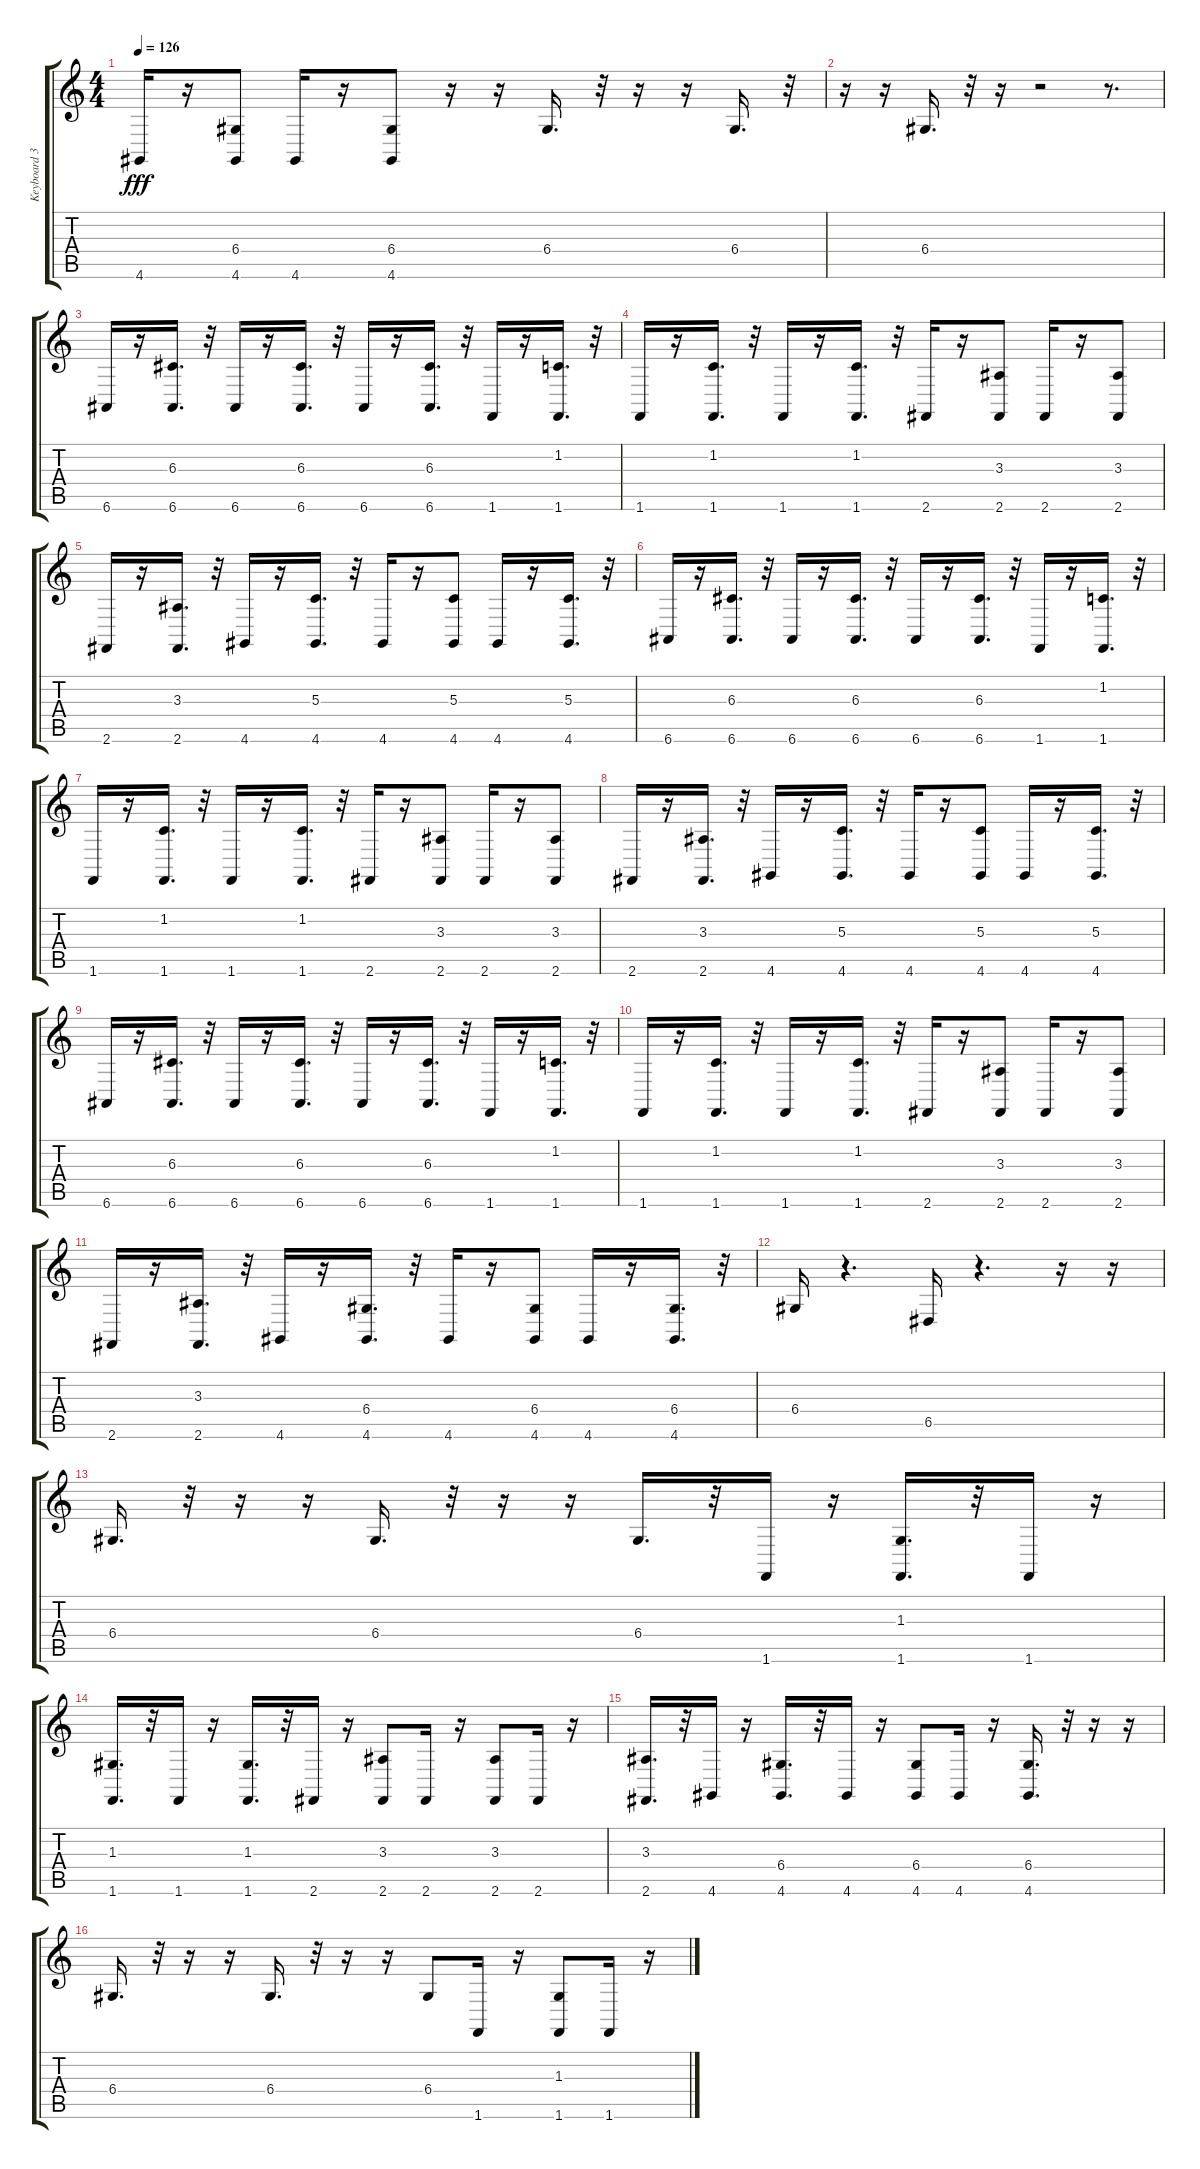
\track ("Keyboard 3" "Keyboard 3") {instrument pizzicatostrings}
\staff {score tabs}
\tuning (E4 B3 G3 D3 A2 E2) {hide}
\ts (4 4)
\tempo 126
\clef g2
\ks c
4.6.16{dy fff} r.16 (6.4 4.6).8 4.6.16 r.16 (6.4 4.6).8 r.16 r.16 6.4.16{d} r.32 r.16 r.16 6.4.16{d} r.32 |
r.16 r.16 6.4.16{d} r.32 r.16 r.2 r.8{d} |
6.6.16 r.16 (6.3 6.6).16{d} r.32 6.6.16 r.16 (6.3 6.6).16{d} r.32 6.6.16 r.16 (6.3 6.6).16{d} r.32 1.6.16 r.16 (1.2 1.6).16{d} r.32 |
1.6.16 r.16 (1.2 1.6).16{d} r.32 1.6.16 r.16 (1.2 1.6).16{d} r.32 2.6.16 r.16 (3.3 2.6).8 2.6.16 r.16 (3.3 2.6).8 |
2.6.16 r.16 (3.3 2.6).16{d} r.32 4.6.16 r.16 (5.3 4.6).16{d} r.32 4.6.16 r.16 (5.3 4.6).8 4.6.16 r.16 (5.3 4.6).16{d} r.32 |
6.6.16 r.16 (6.3 6.6).16{d} r.32 6.6.16 r.16 (6.3 6.6).16{d} r.32 6.6.16 r.16 (6.3 6.6).16{d} r.32 1.6.16 r.16 (1.2 1.6).16{d} r.32 |
1.6.16 r.16 (1.2 1.6).16{d} r.32 1.6.16 r.16 (1.2 1.6).16{d} r.32 2.6.16 r.16 (3.3 2.6).8 2.6.16 r.16 (3.3 2.6).8 |
2.6.16 r.16 (3.3 2.6).16{d} r.32 4.6.16 r.16 (5.3 4.6).16{d} r.32 4.6.16 r.16 (5.3 4.6).8 4.6.16 r.16 (5.3 4.6).16{d} r.32 |
6.6.16 r.16 (6.3 6.6).16{d} r.32 6.6.16 r.16 (6.3 6.6).16{d} r.32 6.6.16 r.16 (6.3 6.6).16{d} r.32 1.6.16 r.16 (1.2 1.6).16{d} r.32 |
1.6.16 r.16 (1.2 1.6).16{d} r.32 1.6.16 r.16 (1.2 1.6).16{d} r.32 2.6.16 r.16 (3.3 2.6).8 2.6.16 r.16 (3.3 2.6).8 |
2.6.16 r.16 (3.3 2.6).16{d} r.32 4.6.16 r.16 (6.4 4.6).16{d} r.32 4.6.16 r.16 (6.4 4.6).8 4.6.16 r.16 (6.4 4.6).16{d} r.32 |
6.4.16 r.4{d} 6.5.16 r.4{d} r.16 r.16 |
6.4.16{d} r.32 r.16 r.16 6.4.16{d} r.32 r.16 r.16 6.4.16{d} r.32 1.6.16 r.16 (1.3 1.6).16{d} r.32 1.6.16 r.16 |
(1.3 1.6).16{d} r.32 1.6.16 r.16 (1.3 1.6).16{d} r.32 2.6.16 r.16 (3.3 2.6).8 2.6.16 r.16 (3.3 2.6).8 2.6.16 r.16 |
(3.3 2.6).16{d} r.32 4.6.16 r.16 (6.4 4.6).16{d} r.32 4.6.16 r.16 (6.4 4.6).8 4.6.16 r.16 (6.4 4.6).16{d} r.32 r.16 r.16 |
6.4.16{d} r.32 r.16 r.16 6.4.16{d} r.32 r.16 r.16 6.4.8 1.6.16 r.16 (1.3 1.6).8 1.6.16 r.16
